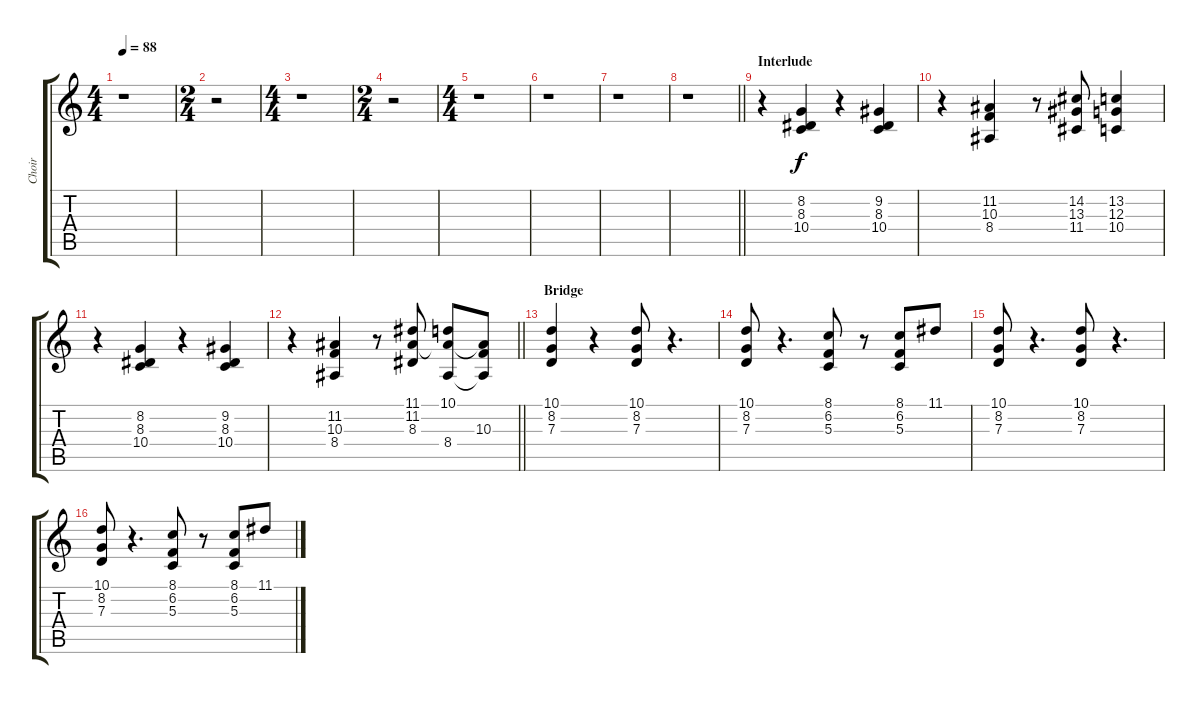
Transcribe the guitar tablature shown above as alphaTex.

\track ("Choir" "Choir") {instrument choiraahs}
\staff {score tabs}
\tuning (E4 B3 G3 D3 A2 E2) {hide}
\ts (4 4)
\tempo 88
\clef g2
\ks c
r.1{dy f} |
\ts (2 4)
r.2 |
\ts (4 4)
r.1 |
\ts (2 4)
r.2 |
\ts (4 4)
r.1 |
r.1 |
r.1 |
\barLineRight lightlight
r.1 |
\section ("" "Interlude")
r.4 (8.2 8.3 10.4).4 r.4 (9.2 8.3 10.4).4 |
r.4 (11.2 10.3 8.4).4 r.8 (14.2 13.3 11.4).8 (13.2 12.3 10.4).4 |
r.4 (8.2 8.3 10.4).4 r.4 (9.2 8.3 10.4).4 |
\barLineRight lightlight
r.4 (11.2 10.3 8.4).4 r.8 (11.1 11.2 8.3).8 (10.1 11.2{t} 8.4).8 (11.2{t} 10.3 8.4{t}).8 |
\section ("" "Bridge")
(10.1 8.2 7.3).4 r.4 (10.1 8.2 7.3).8 r.4{d} |
(10.1 8.2 7.3).8 r.4{d} (8.1 6.2 5.3).8 r.8 (8.1 6.2 5.3).8 11.1.8 |
(10.1 8.2 7.3).8 r.4{d} (10.1 8.2 7.3).8 r.4{d} |
(10.1 8.2 7.3).8 r.4{d} (8.1 6.2 5.3).8 r.8 (8.1 6.2 5.3).8 11.1.8
